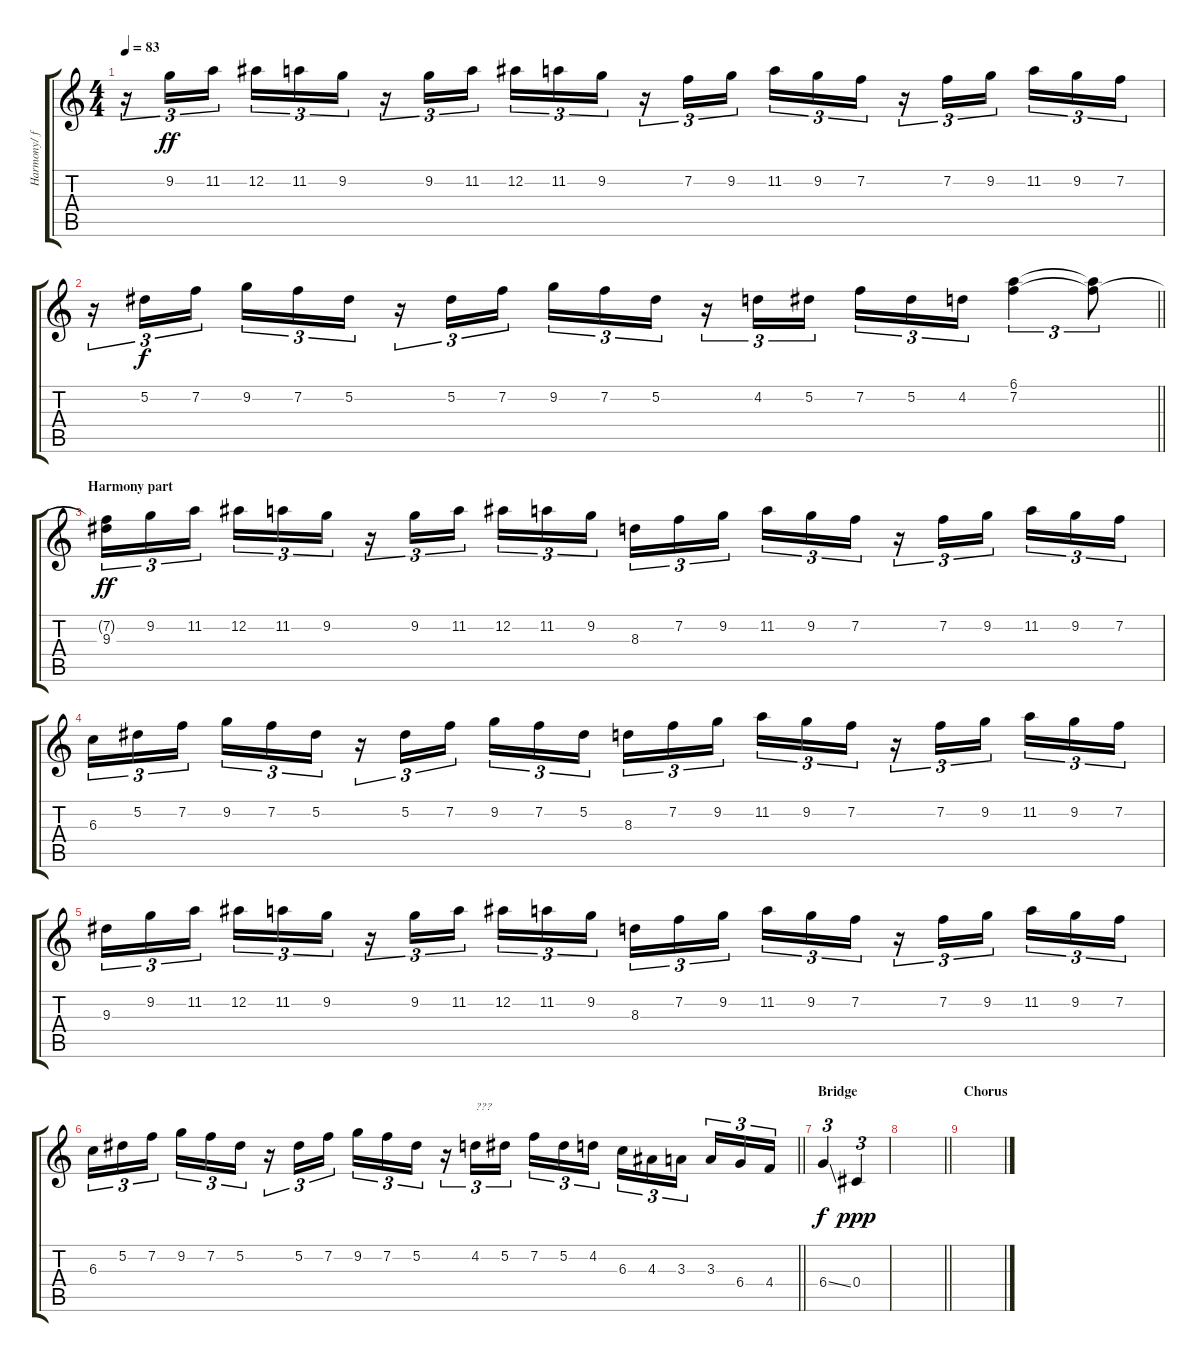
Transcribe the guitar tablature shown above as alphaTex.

\track ("Harmony/ fills" "Harmony/ f") {instrument distortionguitar}
\staff {score tabs}
\tuning (Eb4 Bb3 Gb3 Db3 Ab2 Eb2) {hide}
\ts (4 4)
\tempo 83
\clef g2
\ks c
r.16{tu (3 2) dy ff} 9.2.16{tu (3 2)} 11.2.16{tu (3 2) beam splitsecondary} 12.2.16{tu (3 2)} 11.2.16{tu (3 2)} 9.2.16{tu (3 2)} r.16{tu (3 2)} 9.2.16{tu (3 2)} 11.2.16{tu (3 2) beam splitsecondary} 12.2.16{tu (3 2)} 11.2.16{tu (3 2)} 9.2.16{tu (3 2)} r.16{tu (3 2)} 7.2.16{tu (3 2)} 9.2.16{tu (3 2) beam splitsecondary} 11.2.16{tu (3 2)} 9.2.16{tu (3 2)} 7.2.16{tu (3 2)} r.16{tu (3 2)} 7.2.16{tu (3 2)} 9.2.16{tu (3 2) beam splitsecondary} 11.2.16{tu (3 2)} 9.2.16{tu (3 2)} 7.2.16{tu (3 2)} |
\barLineRight lightlight
r.16{tu (3 2)} 5.2.16{tu (3 2) dy f} 7.2.16{tu (3 2) beam splitsecondary} 9.2.16{tu (3 2)} 7.2.16{tu (3 2)} 5.2.16{tu (3 2)} r.16{tu (3 2)} 5.2.16{tu (3 2)} 7.2.16{tu (3 2) beam splitsecondary} 9.2.16{tu (3 2)} 7.2.16{tu (3 2)} 5.2.16{tu (3 2)} r.16{tu (3 2)} 4.2.16{tu (3 2)} 5.2.16{tu (3 2) beam splitsecondary} 7.2.16{tu (3 2)} 5.2.16{tu (3 2)} 4.2.16{tu (3 2)} (6.1 7.2).4{tu (3 2)} (6.1{t} 7.2{t}).8{tu (3 2)} |
\section ("" "Harmony part")
(7.2{t} 9.3).16{tu (3 2) dy ff} 9.2.16{tu (3 2)} 11.2.16{tu (3 2) beam splitsecondary} 12.2.16{tu (3 2)} 11.2.16{tu (3 2)} 9.2.16{tu (3 2)} r.16{tu (3 2)} 9.2.16{tu (3 2)} 11.2.16{tu (3 2) beam splitsecondary} 12.2.16{tu (3 2)} 11.2.16{tu (3 2)} 9.2.16{tu (3 2)} 8.3.16{tu (3 2)} 7.2.16{tu (3 2)} 9.2.16{tu (3 2) beam splitsecondary} 11.2.16{tu (3 2)} 9.2.16{tu (3 2)} 7.2.16{tu (3 2)} r.16{tu (3 2)} 7.2.16{tu (3 2)} 9.2.16{tu (3 2) beam splitsecondary} 11.2.16{tu (3 2)} 9.2.16{tu (3 2)} 7.2.16{tu (3 2)} |
6.3.16{tu (3 2)} 5.2.16{tu (3 2)} 7.2.16{tu (3 2) beam splitsecondary} 9.2.16{tu (3 2)} 7.2.16{tu (3 2)} 5.2.16{tu (3 2)} r.16{tu (3 2)} 5.2.16{tu (3 2)} 7.2.16{tu (3 2) beam splitsecondary} 9.2.16{tu (3 2)} 7.2.16{tu (3 2)} 5.2.16{tu (3 2)} 8.3.16{tu (3 2)} 7.2.16{tu (3 2)} 9.2.16{tu (3 2) beam splitsecondary} 11.2.16{tu (3 2)} 9.2.16{tu (3 2)} 7.2.16{tu (3 2)} r.16{tu (3 2)} 7.2.16{tu (3 2)} 9.2.16{tu (3 2) beam splitsecondary} 11.2.16{tu (3 2)} 9.2.16{tu (3 2)} 7.2.16{tu (3 2)} |
9.3.16{tu (3 2)} 9.2.16{tu (3 2)} 11.2.16{tu (3 2) beam splitsecondary} 12.2.16{tu (3 2)} 11.2.16{tu (3 2)} 9.2.16{tu (3 2)} r.16{tu (3 2)} 9.2.16{tu (3 2)} 11.2.16{tu (3 2) beam splitsecondary} 12.2.16{tu (3 2)} 11.2.16{tu (3 2)} 9.2.16{tu (3 2)} 8.3.16{tu (3 2)} 7.2.16{tu (3 2)} 9.2.16{tu (3 2) beam splitsecondary} 11.2.16{tu (3 2)} 9.2.16{tu (3 2)} 7.2.16{tu (3 2)} r.16{tu (3 2)} 7.2.16{tu (3 2)} 9.2.16{tu (3 2) beam splitsecondary} 11.2.16{tu (3 2)} 9.2.16{tu (3 2)} 7.2.16{tu (3 2)} |
\barLineRight lightlight
6.3.16{tu (3 2)} 5.2.16{tu (3 2)} 7.2.16{tu (3 2) beam splitsecondary} 9.2.16{tu (3 2)} 7.2.16{tu (3 2)} 5.2.16{tu (3 2)} r.16{tu (3 2)} 5.2.16{tu (3 2)} 7.2.16{tu (3 2) beam splitsecondary} 9.2.16{tu (3 2)} 7.2.16{tu (3 2)} 5.2.16{tu (3 2)} r.16{tu (3 2)} 4.2.16{tu (3 2) txt "???"} 5.2.16{tu (3 2) beam splitsecondary} 7.2.16{tu (3 2)} 5.2.16{tu (3 2)} 4.2.16{tu (3 2)} 6.3.16{tu (3 2)} 4.3.16{tu (3 2)} 3.3.16{tu (3 2) beam splitsecondary} 3.3.16{tu (3 2)} 6.4.16{tu (3 2)} 4.4.16{tu (3 2)} |
\section ("" "Bridge")
6.4{ss}.4{tu (3 2) dy f} 0.4.4{tu (3 2) dy ppp} |
\barLineRight lightlight
|
\section ("" "Chorus")
